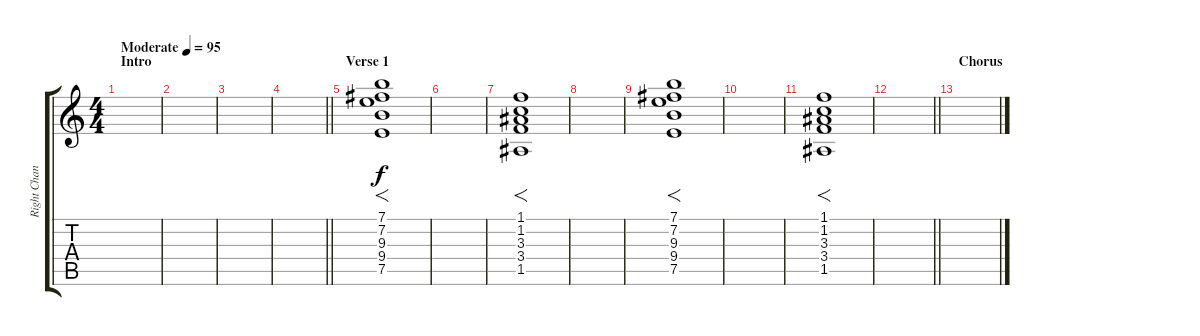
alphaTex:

\track ("Right Chanel Guitar" "Right Chan") {instrument overdrivenguitar}
\staff {score tabs}
\tuning (E4 B3 G3 D3 A2 E2) {hide}
\ts (4 4)
\section ("" "Intro")
\tempo (95 "Moderate")
\clef g2
\ks c
|
|
|
\barLineRight lightlight
|
\section ("" "Verse 1")
(7.1 7.2 9.3 9.4 7.5).1{f} |
|
(1.1 1.2 3.3 3.4 1.5).1{f} |
|
(7.1 7.2 9.3 9.4 7.5).1{f} |
|
(1.1 1.2 3.3 3.4 1.5).1{f} |
\barLineRight lightlight
|
\section ("" "Chorus")
